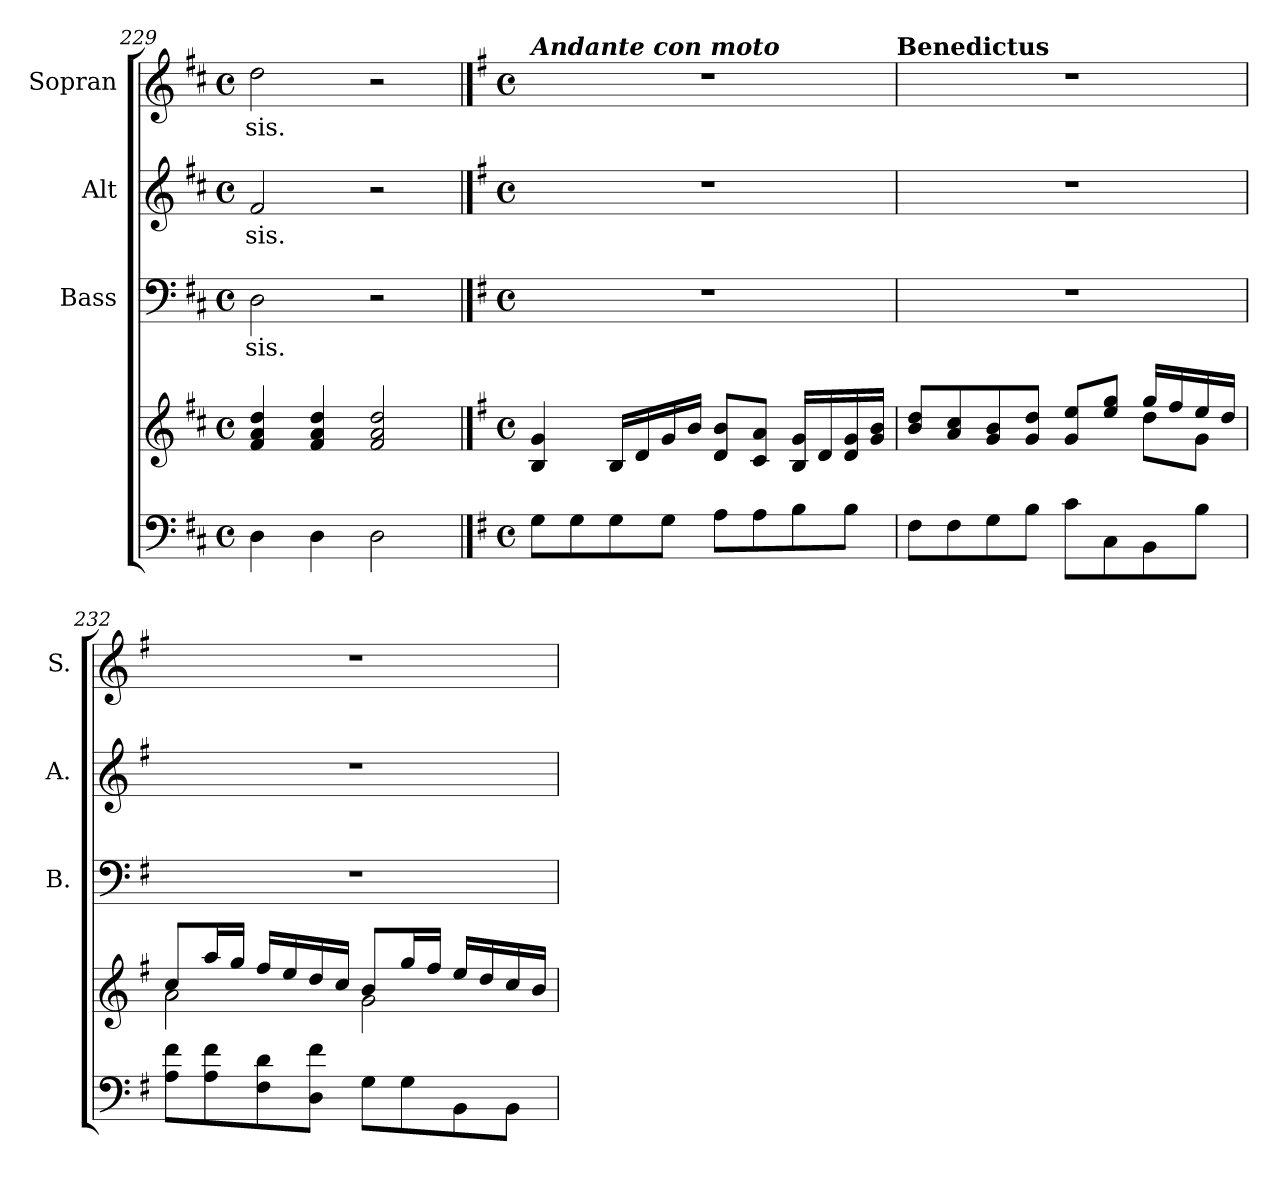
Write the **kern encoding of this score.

**kern	**kern	**kern	**text	**kern	**text	**kern	**text
*part4	*part4	*part3	*part3	*part2	*part2	*part1	*part1
*staff5	*staff4	*staff3	*staff3	*staff2	*staff2	*staff1	*staff1
*	*	*I"Bass	*	*I"Alt	*	*I"Sopran	*
*	*	*I'B.	*	*I'A.	*	*I'S.	*
*clefF4	*clefG2	*clefF4	*	*clefG2	*	*clefG2	*
*k[f#c#]	*k[f#c#]	*k[f#c#]	*	*k[f#c#]	*	*k[f#c#]	*
*D:	*D:	*D:	*	*D:	*	*D:	*
*M4/4	*M4/4	*M4/4	*	*M4/4	*	*M4/4	*
*met(c)	*met(c)	*met(c)	*	*met(c)	*	*met(c)	*
=229	=229	=229	=229	=229	=229	=229	=229
!	!	!	!LO:LY:b	!	!LO:LY:b	!	!LO:LY:b
4D\	4f#/ 4a/ 4dd/	2D\	-sis.	2f#/	-sis.	2dd\	-sis.
4D\	4f#/ 4a/ 4dd/	.	.	.	.	.	.
2D\	2f#/ 2a/ 2dd/	2r	.	2r	.	2r	.
!!LO:PB:g=z
==230	==230	==230	==230	==230	==230	==230	==230
*k[f#]	*k[f#]	*k[f#]	*	*k[f#]	*	*k[f#]	*
*G:	*G:	*G:	*	*G:	*	*G:	*
*M4/4	*M4/4	*M4/4	*	*M4/4	*	*M4/4	*
*met(c)	*met(c)	*met(c)	*	*met(c)	*	*met(c)	*
!	!	!	!	!	!	!LO:TX:a:Bi:t=Andante con moto	!
8G\L	4B/ 4g/	1r	.	1r	.	1r	.
8G\	.	.	.	.	.	.	.
8G\	16B/LL	.	.	.	.	.	.
.	16d/	.	.	.	.	.	.
8G\J	16g/	.	.	.	.	.	.
.	16b/JJ	.	.	.	.	.	.
8A\L	8d/ 8b/L	.	.	.	.	.	.
8A\	8c/ 8a/J	.	.	.	.	.	.
8B\	16B/ 16g/LL	.	.	.	.	.	.
.	16d/	.	.	.	.	.	.
8B\J	16d/ 16g/	.	.	.	.	.	.
.	16g/ 16b/JJ	.	.	.	.	.	.
!	!	!	!	!	!	!LO:TX:a:B:t=Benedictus	!
=231	=231	=231	=231	=231	=231	=231	=231
*	*^	*	*	*	*	*	*
8F#\L	8b/ 8dd/L	2.ryy	1r	.	1r	.	1r	.
8F#\	8a/ 8cc/	.	.	.	.	.	.	.
8G\	8g/ 8b/	.	.	.	.	.	.	.
8B\J	8g/ 8dd/J	.	.	.	.	.	.	.
8c\L	8g/ 8ee/L	.	.	.	.	.	.	.
8C\	8ee/ 8gg/J	.	.	.	.	.	.	.
8BB\	16gg/LL	8dd\L	.	.	.	.	.	.
.	16ff#/	.	.	.	.	.	.	.
8B\J	16ee/	8g\J	.	.	.	.	.	.
.	16dd/JJ	.	.	.	.	.	.	.
=232	=232	=232	=232	=232	=232	=232	=232	=232
8A\ 8f#\L	8cc/L	2a\	1r	.	1r	.	1r	.
8A\ 8f#\	16aa/L	.	.	.	.	.	.	.
.	16gg/JJ	.	.	.	.	.	.	.
8F#\ 8d\	16ff#/LL	.	.	.	.	.	.	.
.	16ee/	.	.	.	.	.	.	.
8D\ 8f#\J	16dd/	.	.	.	.	.	.	.
.	16cc/JJ	.	.	.	.	.	.	.
8G\L	8b/L	2g\	.	.	.	.	.	.
8G\	16gg/L	.	.	.	.	.	.	.
.	16ff#/JJ	.	.	.	.	.	.	.
8BB\	16ee/LL	.	.	.	.	.	.	.
.	16dd/	.	.	.	.	.	.	.
8BB\J	16cc/	.	.	.	.	.	.	.
.	16b/JJ	.	.	.	.	.	.	.
*	*v	*v	*	*	*	*	*	*
=	=	=	=	=	=	=	=
*-	*-	*-	*-	*-	*-	*-	*-
